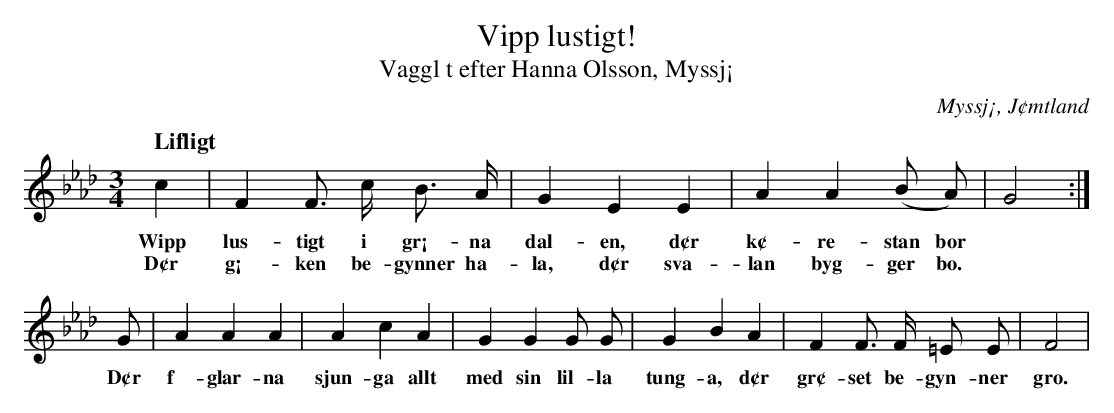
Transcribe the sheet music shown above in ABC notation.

X:1
T:Vipp lustigt!
T:Vaggl t efter Hanna Olsson, Myssj¡
O:Myssj¡, J¢mtland
M:3/4
L:1/8
Q:"Lifligt"
K:Fm
c2 | F2 F> c B> A | G2 E2 E2 | A2 A2 (B A) | G4 :|
w: Wipp lus-tigt i gr¡-na dal-en, d¢r k¢-re-stan bor
w: D¢r g¡-ken be-gynner ha-la, d¢r sva-lan byg-ger bo.
G | A2 A2 A2 | A2 c2 A2 | G2 G2 G G | G2 B2 A2 | F2 F> F =E E | F4 |
w: D¢r f -glar-na sjun-ga allt med sin lil-la tung-a, d¢r gr¢-set be-gyn-ner gro.
